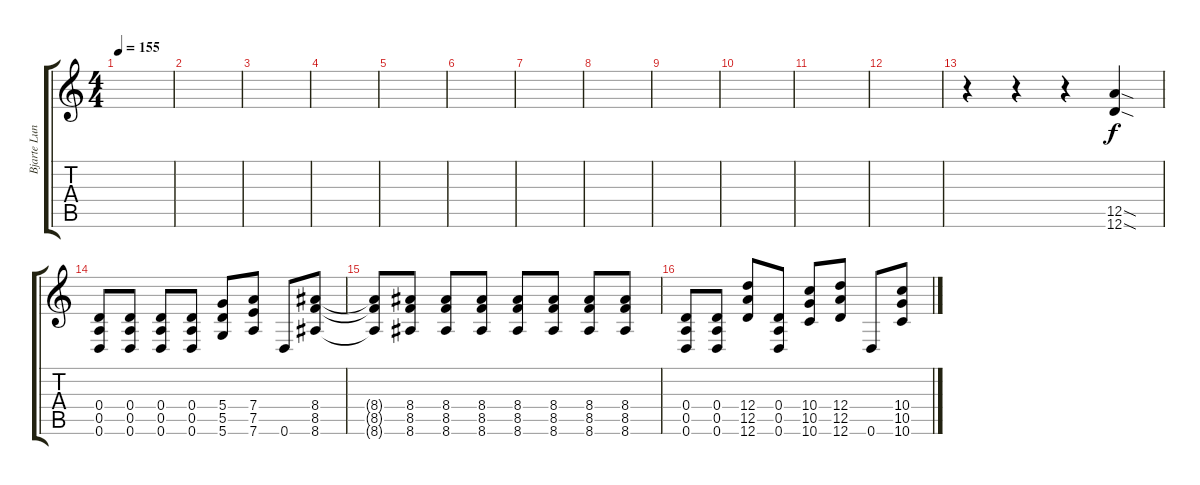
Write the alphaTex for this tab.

\track ("Bjarte Lund Rolland" "Bjarte Lun") {instrument overdrivenguitar}
\staff {score tabs}
\tuning (E4 B3 G3 D3 A2 D2) {hide}
\ts (4 4)
\tempo 155
\clef g2
\ks c
|
|
|
|
|
|
|
|
|
|
|
|
r.4 r.4 r.4 (12.5{sod} 12.6{sod}).4 |
(0.4 0.5 0.6).8 (0.4 0.5 0.6).8 (0.4 0.5 0.6).8 (0.4 0.5 0.6).8 (5.4 5.5 5.6).8 (7.4 7.5 7.6).8 0.6.8 (8.4 8.5 8.6).8 |
(8.4{t} 8.5{t} 8.6{t}).8 (8.4 8.5 8.6).8 (8.4 8.5 8.6).8 (8.4 8.5 8.6).8 (8.4 8.5 8.6).8 (8.4 8.5 8.6).8 (8.4 8.5 8.6).8 (8.4 8.5 8.6).8 |
(0.4 0.5 0.6).8 (0.4 0.5 0.6).8 (12.4 12.5 12.6).8 (0.4 0.5 0.6).8 (10.4 10.5 10.6).8 (12.4 12.5 12.6).8 0.6.8 (10.4 10.5 10.6).8
